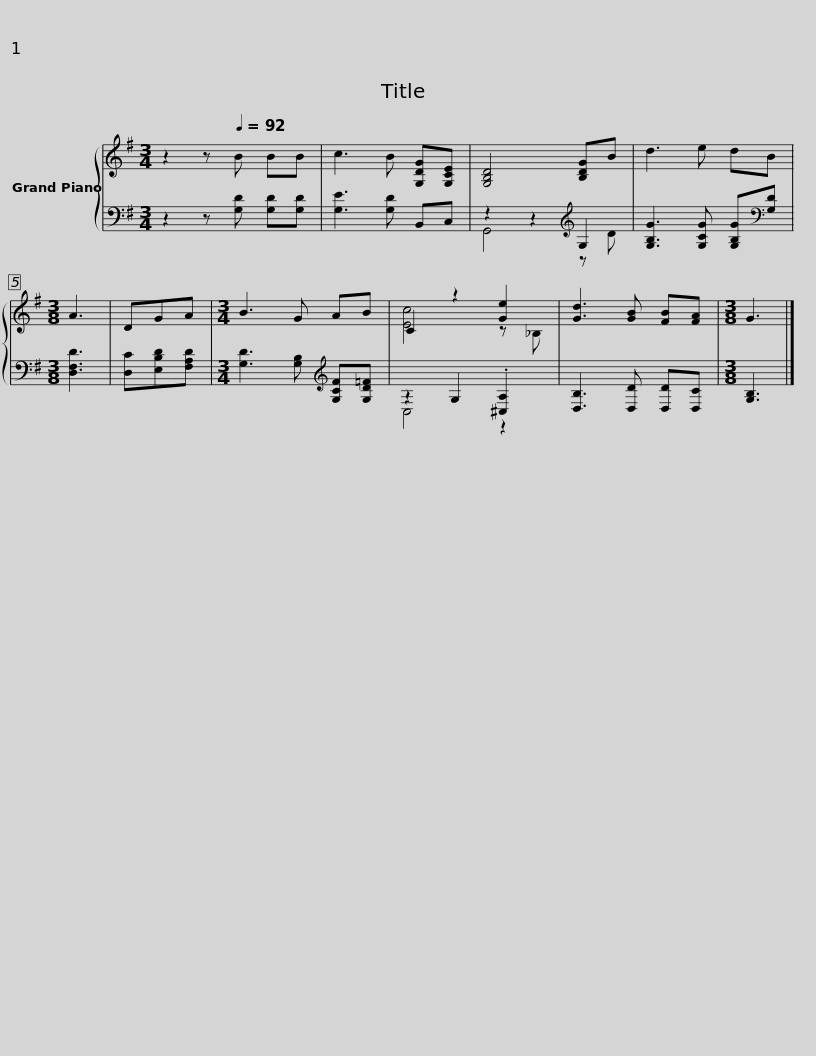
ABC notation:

X:1
%%score { ( 1 4 ) | ( 2 3 ) }
L:1/8
M:3/4
I:linebreak $
K:G
V:1 treble
V:4 treble
V:2 bass
V:3 bass
V:1
 z2 z[Q:1/4=92] B BB | c3 B [G,DG][G,CE] | [G,B,D]4 [B,DG]B | d3 e dB |[M:3/8] A3 | %5
 DGA |[M:3/4] B3 G AB |$ C2 z2 [Ge]2 | [Gd]3 [GB] [FB][FA] |[M:3/8] G3 |] %10
V:2
 z2 z [G,D] [G,D][G,D] | [G,E]3 [G,D] B,,C, | z2 z2[K:treble] G,2 | [G,B,G]3 [G,CG] [G,B,G][K:bass][G,D] |[M:3/8] [D,F,D]3 | %5
 [D,C][E,B,D][F,A,D] |[M:3/4] [G,D]3 [G,B,][K:treble] [G,CF][G,D=F] |$ z2 G,2 .[^C,A,]2 | [D,B,]3 [D,D] [D,D][D,C] |[M:3/8] [G,B,]3 |] %10
V:3
 x6 | x6 | G,,4[K:treble] z D | x5[K:bass] x |[M:3/8] x3 | %5
 x3 |[M:3/4] x4[K:treble] x2 |$ C,4 z2 | x6 |[M:3/8] x3 |] %10
V:4
 x6 | x6 | x6 | x6 |[M:3/8] x3 | %5
 x3 |[M:3/4] x6 |$ [Ec]4 z _B, | x6 |[M:3/8] x3 |] %10
